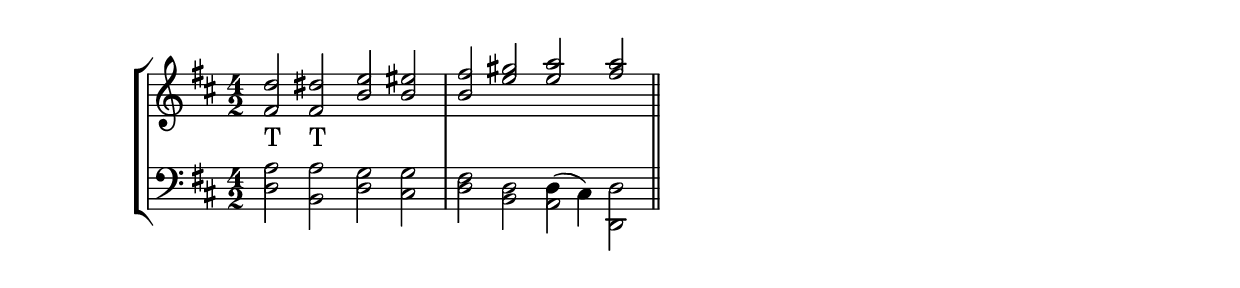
% a lilypond cadence for demonstrating the use of harmonyli
% (c) 2019 Frankfurt, Germany, Karsten Reincke
% This file is licensed under CC-BY-SA 4.0 international
% for details see https://creativecommons.org/licenses/by-sa/4.0/
\version "2.18.2"

\header { tagline = "" }
% http://lsr.di.unimi.it/LSR/Item?id=967
% http://lists.gnu.org/archive/html/lilypond-user/2014-12/msg00123.html
% http://www.mail-archive.com/lilypond-user%40gnu.org/msg60732.html
% Contributed by Klaus Blum

\version "2.18.2"

%%%%%%%%%%%%%%%%%%%%%%%%%%%%%%%%%%%%%%%%%%%%%%%%%%%%%%%%%%%%%%%%%%%%%%
% Definition using the EBNF to formally describe the structure of a
% Riemann Functional Symbol ( = part of the functional harmony theory)
% 
% RFS ::= {x},(cRS|RS),{DV} { BN }, { SN }, {AN, {AN, {AN, {AN, {AN}}}}}, {FS}
%
% cRS ::= RS,DV /* not separated by a blank */
%
%  RS ::= 'T' | 't' | 'S' | 's' | 'SS' | 'D' | 'd' | 'DD' 
%
%  DV ::= 'p' | 'P' | 'g' | 'G' | 
%
%   x ::= 'x' /* cross thought the RS */ 
%
%  BN ::= '1', ... ,'7'
%  SN ::= AN
%  AN ::= '1', ... ,'12'
%
% Note: this is a syntactical definition. There is a semantical restriction
% which cannot easily be expressed by a context free grammar. The condition
% is 'AN1 < AN2 < AN3 < AN4 < AN5'. Therefore we only use the symbol AN
%
% Note: This definition also allows to express some a bit esoteric analyze 
% results like (Double Dominant or Double Sub dominant or Tonika,... relative
% counter relative) without no root tone / note. It depends on the context
% (and the viewpoint of the analyzer), which of them are semantically adequate.  
%%%%%%%%%%%%%%%%%%%%%%%%%%%%%%%%%%%%%%%%%%%%%%%%%%%%%%%%%%%%%%%%%%%%%%%%%%%

%%%%%%%%%%%%%%%%%%%%%%%%%%%%%%%%%%%%%%%%%%%%%%%%%%%%%%%%%%%%%%%%%%%%%%%%%%%
% Some implementation details:
% We refer to the parts of a RFS by the following identifiers:
%
%                                 5 added note number = e | e5
%                                 4 added note number = d | d4
%                                 3 added note number = c | c3
% Sopran-Note-Number = S | SN     2 added note number = b | b2
% Riemann-Symbol = RS             1 added note number = a | a1  fillstring = fs | FS
% Bass-Note-Number = B | BN
% 
%
% This harmonyli offers 3 interfaces:
%
% A) The basic method is the lisp function 'rfs'. It expects all elements of
% an RFS at a specific position and none of them may be forgotten. If any of 
% the optional elements shall not be used, then the corresponding argument 
% must contain a "".
%
% Advantage: The analyzer gets the complete freedom to create his own version.
% Disadvantage: He must respect all details for not getting surprising results
% 
% B) The core method is the lisp function 'RFS'. It takes the naked
% Riemann Symbol (like T, Tp, S, D, ...) and a list of pairs using
% the  globally defined BNoteKey, SNoteKey, ... as keys and any value
% string / markup the user wanted to insert into the Riemann Function Symbol
%
%   There exist 4 variants:
%   a) the method RFS - as describe above
%   b) the method dRFS :- doubling the root RS symbol
%   c) the method xRFS :- crossing out the root RS symbol
%   d) the method xdRFS :- crossing out the douled root RS symbol 
%
% Advantage: The analyzer may ignore the key value pairs he do not need.
% Disadvantage: He must know / respect the syntax of an association list
%
% c) Some instantiations of RFS which define often used RFS
%
% Advantage: It is simple to insert such fixed RFS.
% Disadvantage: Not all RFS are delivered as fixed RFS

%%%%%%%%%%%%%%%%%%%%%%%%%%%%%%%%%%%%%%%%%%%%%%%%%%%%%%%%%%%%%%%%%%%%%%%%%%%%

% ---------------------------------------------------------------------
% Harmonyli Interface No 1: The basic method for inserting all manually
% ---------------------------------------------------------------------

#(define-markup-command (rsf layout props FunctionLetter SopranoNote BassNote OptA OptB OptC OptD OptE FillStr)
   (markup? markup? markup? markup? markup? markup? markup? markup? markup?)
   (interpret-markup layout props
     #{
       \markup{
         \concat {
           \override #'(baseline-skip . 1.4)
           \center-column {
             \override #`(direction . ,UP)
             \override #'(baseline-skip . 2.0)
             \dir-column {
               \halign #CENTER
               $FunctionLetter
               \tiny
               \halign #CENTER
               $SopranoNote
             }
             \tiny
             $BassNote
           }
           \tiny
           \override #`(direction . ,UP)
           \override #'(baseline-skip . 0.8)
           \dir-column {
             " "
             {
               \override #`(direction . ,UP)
               \override #'(baseline-skip . 1.3)
               \dir-column { $OptA  $OptB $OptC $OptD $OptE }
             }
           }
           $FillStr
         }
       }
     #}))

  
% ------------------------------------------------------------------------------
% Harmonyli Interface No 2: The core method for inserting only the needed values
% ------------------------------------------------------------------------------

#(define BNoteKey "B")
#(define SNoteKey "S")
#(define aNoteKey "a")
#(define bNoteKey "b")
#(define cNoteKey "c")
#(define dNoteKey "d")
#(define eNoteKey "e")
#(define fsKey "f")

#(define BNoteDValue "")
#(define SNoteDValue "")
#(define aNoteDValue "")
#(define bNoteDValue "")
#(define cNoteDValue "")
#(define dNoteDValue "")
#(define eNoteDValue "")
#(define fsDValue "")

% evaluating the arguments:
% gets the associatedList and the key of the wanted RFS element
% if any pair in the list contains the key, it returns the value
% defined in the pair, otherwise it returns the default value
#(define (assign keyValue assocList defaultValue)
  (string? list?)
  (let* ((localPair (assoc keyValue assocList)))
    (if localPair (cdr localPair) defaultValue)
  )
)
% INTERFACE 2.A --------------------------------
% returns the Riemann Function Symbol as markup
#(define-markup-command (RSF layout props RS AL)
  (markup? list?)
  (let*
    ( (lBN (assign BNoteKey AL BNoteDValue))
      (lSN (assign SNoteKey AL SNoteDValue))
      (laN (assign aNoteKey AL aNoteDValue))
      (lbN (assign bNoteKey AL bNoteDValue))
      (lcN (assign cNoteKey AL cNoteDValue))
      (ldN (assign dNoteKey AL dNoteDValue))
      (leN (assign eNoteKey AL eNoteDValue))
      (lFS (assign fsKey AL fsDValue))
    )

    (interpret-markup layout props
      #{
        \markup \rsf #RS #lSN #lBN  #laN #lbN #lcN #ldN #leN #lFS
      #}
    )
   )
 )
% INTERFACE 2.B --------------------------------
% returns the Riemann Function Symbol with a crossed out root element as markup
#(define-markup-command (xRSF layout props RS AL)
  (markup? list?)
  (let*
    ( (lBN (assign BNoteKey AL BNoteDValue))
      (lSN (assign SNoteKey AL SNoteDValue))
      (laN (assign aNoteKey AL aNoteDValue))
      (lbN (assign bNoteKey AL bNoteDValue))
      (lcN (assign cNoteKey AL cNoteDValue))
      (ldN (assign dNoteKey AL dNoteDValue))
      (leN (assign eNoteKey AL eNoteDValue))
      (lFS (assign fsKey AL fsDValue))
    )

    (interpret-markup layout props
      #{
        \markup \rsf \crossout #RS #lSN #lBN  #laN #lbN #lcN #ldN #leN #lFS
      #}
    )
   )
 )
% INTERFACE 2.C --------------------------------  
% returns the Riemann Function Symbol with a doubled root element as markup
#(define-markup-command (dRSF layout props RS AL)
  (markup? list?)
  (let*
    ( (lBN (assign BNoteKey AL BNoteDValue))
      (lSN (assign SNoteKey AL SNoteDValue))
      (laN (assign aNoteKey AL aNoteDValue))
      (lbN (assign bNoteKey AL bNoteDValue))
      (lcN (assign cNoteKey AL cNoteDValue))
      (ldN (assign dNoteKey AL dNoteDValue))
      (leN (assign eNoteKey AL eNoteDValue))
      (lFS (assign fsKey AL fsDValue))
    )

    (interpret-markup layout props
      #{
        \markup \rsf \double #RS #lSN #lBN  #laN #lbN #lcN #ldN #leN #lFS
      #}
    )
   )
 )
% INTERFACE 2.D --------------------------------
% returns the Riemann Function Symbol with a doubled root element as markup
#(define-markup-command (dRSF layout props RS AL)
  (markup? list?)
  (let*
    ( (lBN (assign BNoteKey AL BNoteDValue))
      (lSN (assign SNoteKey AL SNoteDValue))
      (laN (assign aNoteKey AL aNoteDValue))
      (lbN (assign bNoteKey AL bNoteDValue))
      (lcN (assign cNoteKey AL cNoteDValue))
      (ldN (assign dNoteKey AL dNoteDValue))
      (leN (assign eNoteKey AL eNoteDValue))
      (lFS (assign fsKey AL fsDValue))
    )

    (interpret-markup layout props
      #{
        \markup \rsf \double \crossout #RS #lSN #lBN  #laN #lbN #lcN #ldN #leN #lFS
      #}
    )
   )
 )


% INTERFACE 2.E --------------------------------
% returns the Riemann Function Symbol as markup
#(define-markup-command (iRSF layout props RS AL)
  (markup? list?)
  (let*
    ( (lBN (assign BNoteKey AL BNoteDValue))
      (lSN (assign SNoteKey AL SNoteDValue))
      (laN (assign aNoteKey AL aNoteDValue))
      (lbN (assign bNoteKey AL bNoteDValue))
      (lcN (assign cNoteKey AL cNoteDValue))
      (ldN (assign dNoteKey AL dNoteDValue))
      (leN (assign eNoteKey AL eNoteDValue))
      (lFS (assign fsKey AL fsDValue))
    )

    (interpret-markup layout props
      #{
         \markup \rsf #RS #lSN #lBN  #laN #lbN #lcN #ldN #leN #lFS
      #}
    )
   )
 )

% ----------------------------------------------------------------------------------
% Harmonyli Interface No 3: Some often used RFS defined as instantiation of method 2
% ----------------------------------------------------------------------------------
#(define-markup-command (T layout props)
  ()
  (interpret-markup layout props
    #{ \markup \RSF "T" #'() #}
   )
 )

#(define-markup-command (Tthird layout props)
  ()
  (interpret-markup layout props
    #{ \markup \RSF "T" #'(("B"."3")("f" . "  ") ) #}
   )
 )

#(define-markup-command (t layout props)
  ()
  (interpret-markup layout props
    #{ \markup \RSF "t" #'() #}
   )
 )
 
 #(define-markup-command (tthird layout props)
  ()
  (interpret-markup layout props
    #{ \markup \RSF "t" #'(("B"."3")("f" . "  ") ) #}
   )
 )
 
#(define-markup-command (S layout props)
  ()
  (interpret-markup layout props
    #{ \markup \RSF "S" #'() #}
   )
 )

#(define-markup-command (Sthird layout props)
  ()
  (interpret-markup layout props
    #{ \markup \RSF "S" #'(("B"."3")("f" . "  ") ) #}
   )
 ) 
 
#(define-markup-command (s layout props)
  ()
  (interpret-markup layout props
    #{ \markup \RSF "s" #'() #}
   )
 )

#(define-markup-command (sthid layout props)
  ()
  (interpret-markup layout props
    #{ \markup \RSF "s" #'(("B"."3")("f" . "  ") ) #}
   )
 ) 
 
#(define-markup-command (D layout props)
  ()
  (interpret-markup layout props
    #{ \markup \RSF "D" #'() #}
   )
 ) 

#(define-markup-command (Dthird layout props)
  ()
  (interpret-markup layout props
    #{ \markup \RSF "D" #'(("B"."3")("f" . "  ") ) #}
   )
 )  
 
#(define-markup-command (d layout props)
  ()
  (interpret-markup layout props
    #{ \markup \RSF "d" #'() #}
   )
 ) 

#(define-markup-command (dthird layout props)
  ()
  (interpret-markup layout props
    #{ \markup \RSF "d" #'(("B"."3")("f" . "  ") ) #}
   )
 ) 

#(define-markup-command (Dsept layout props)
  ()
  (interpret-markup layout props
    #{ \markup \RSF "D" #'(("a"."7")("f" . "  ") ) #}
   )
 )

#(define-markup-command (Dseptnone layout props)
  ()
  (interpret-markup layout props
    #{ \markup \RSF "D" #'(("a"."7")("b"."9")("f" . "  ") ) #}
   )
 )
% ---------------------------------------------------------------
%               Extender lines
% The text parameter "fText" will be placed at the left end of the extender.
% It will only consist of some spaces to move the left end a little forward.
% ---------------------------------------------------------------

fExtend =
#(define-music-function (parser location fText) (string?)
   #{
     \once \override TextSpanner #'direction = #DOWN
     \once \override TextSpanner #'style = #'line
     \once \override TextSpanner #'outside-staff-priority = ##f
     \once \override TextSpanner #'padding = #-0.6 % sets the distance of the line from the lyrics
     \once \override TextSpanner #'bound-details =
     #`((left . ((Y . 0)
                 (padding . 0)
                 (attach-dir . ,LEFT)))
        (left-broken . ((end-on-note . #t)))
        (right . ((Y . 0)
                  (padding . 0)
                  (attach-dir . ,RIGHT))))
     \once \override TextSpanner.bound-details.left.text = $fText
   #})

% ---------------------------------------------------------------
% ----- cross out the letter for "shortened dominants" (where base is omitted):
% ---------------------------------------------------------------

#(define-markup-command (crossout layout props letter)
   (markup?)
   (interpret-markup layout props
     #{
       \markup{
         \concat {
           \override #'(baseline-skip . 0.4)
           \left-column {
             $letter
             \with-dimensions #'(-0.0 . 0.0) #'(0 . 0)
             \translate-scaled #'(-0.3 . 0.3)
             \with-dimensions #'(-0.0 . 0.0) #'(0 . 0)
             \draw-line #'(2.3 . 1.8)
           }
         }
       }
     #}))

% ---------------------------------------------------------------
% ----- double-printed letters for double dominant or double subdominant:
% ---------------------------------------------------------------

#(define-markup-command (double layout props letter)
   (markup?)
   (interpret-markup layout props
     #{
       \markup{
         \concat {
           \override #'(baseline-skip . 0.4)
           \left-column {
             $letter
             \with-dimensions #'(-0.4 . 0.6) #'(0 . 0)
             $letter
           }
         }
       }
     #}))

% ---------------------------------------------------------------
% opening round bracket before a chord:
% ---------------------------------------------------------------

openbracket = { \set stanza = \markup {\normal-text \magnify #1.1 " ("} }




  
\score {
  \new StaffGroup {
    \time 4/2
    <<
      \new Staff {
        \relative d' {
          \clef "treble"
          \key d \major  
          \stemUp
         < fis  d'>2    
          < fis  dis'>2   
          < b  e>2        
          < b  eis>2        
          | 
          < b fis'>2  
          < e gis >2  
          < e a >2    
          < a fis>2      
          \bar "||"
        }
        \addlyrics {
          \override LyricText.self-alignment-X = #LEFT
          \markup \T
          \markup \T 
        }   
        
      }
      \new Staff {
        \relative d { 
          \clef "bass"
          \key d \major  
          \stemDown
          < d a'>2                              
          < b a'>2                   
          < d g>2                
          < cis g'>2                                    
          |
          < d fis>2                      
          < b d>2                  
          <<
            { a2        }
            { d4( cis4) }
          >> 
          < d, d'>2       
          \bar "||"
        }   
      }
    >>
  }
  \layout { }
  \midi {}
}

